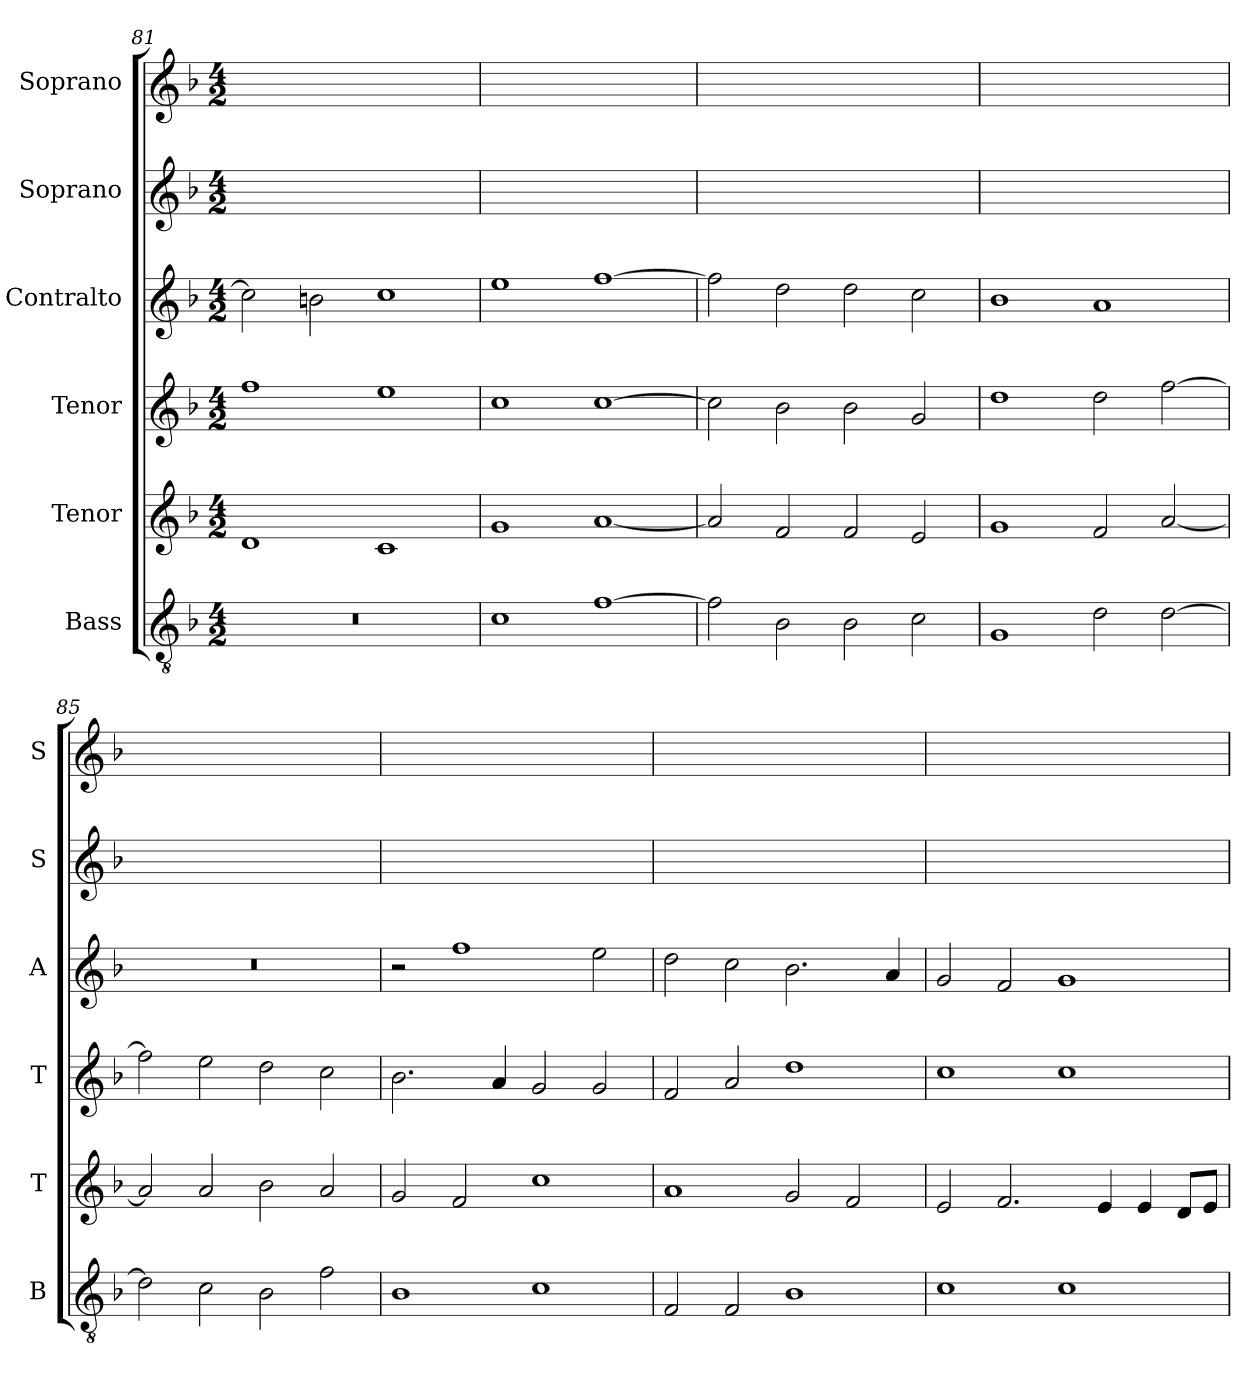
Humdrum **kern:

**kern	**kern	**kern	**kern	**kern	**kern
*part6	*part5	*part4	*part3	*part2	*part1
*staff6	*staff5	*staff4	*staff3	*staff2	*staff1
*I"Bass	*I"Tenor	*I"Tenor	*I"Contralto	*I"Soprano	*I"Soprano
*I'B	*I'T	*I'T	*I'A	*I'S	*I'S
*clefGv2	*clefG2	*clefG2	*clefG2	*clefG2	*clefG2
*k[b-]	*k[b-]	*k[b-]	*k[b-]	*k[b-]	*k[b-]
*F:ion	*F:ion	*F:ion	*F:ion	*F:ion	*F:ion
*M4/2	*M4/2	*M4/2	*M4/2	*M4/2	*M4/2
=81	=81	=81	=81	=81	=81
0r	1d	1ff	2cc]	0ryy	0ryy
.	.	.	2bn	.	.
.	1c	1ee	1cc	.	.
=82	=82	=82	=82	=82	=82
1c	1g	1cc	1ee	0ryy	0ryy
[1f	[1a	[1cc	[1ff	.	.
=83	=83	=83	=83	=83	=83
2f]	2a]	2cc]	2ff]	0ryy	0ryy
2B-	2f	2b-	2dd	.	.
2B-	2f	2b-	2dd	.	.
2c	2e	2g	2cc	.	.
=84	=84	=84	=84	=84	=84
1G	1g	1dd	1b-	0ryy	0ryy
2d	2f	2dd	1a	.	.
[2d	[2a	[2ff	.	.	.
=85	=85	=85	=85	=85	=85
2d]	2a]	2ff]	0r	0ryy	0ryy
2c	2a	2ee	.	.	.
2B-	2b-	2dd	.	.	.
2f	2a	2cc	.	.	.
=86	=86	=86	=86	=86	=86
1B-	2g	2.b-	2r	0ryy	0ryy
.	2f	.	1ff	.	.
.	.	4a	.	.	.
1c	1cc	2g	.	.	.
.	.	2g	2ee	.	.
=87	=87	=87	=87	=87	=87
2F	1a	2f	2dd	0ryy	0ryy
2F	.	2a	2cc	.	.
1B-	2g	1dd	2.b-	.	.
.	2f	.	.	.	.
.	.	.	4a	.	.
=88	=88	=88	=88	=88	=88
1c	2e	1cc	2g	0ryy	0ryy
.	2.f	.	2f	.	.
1c	.	1cc	1g	.	.
.	4e	.	.	.	.
.	4e	.	.	.	.
.	8d/L	.	.	.	.
.	8e/J	.	.	.	.
=	=	=	=	=	=
*-	*-	*-	*-	*-	*-
